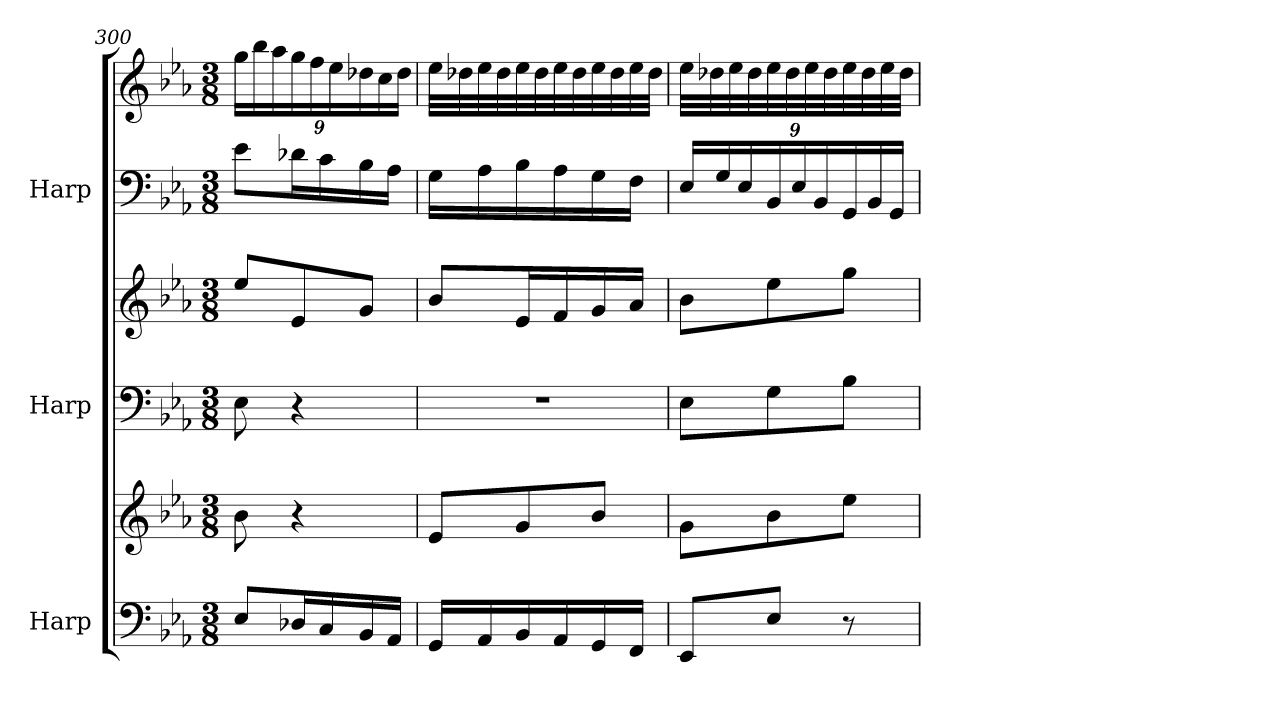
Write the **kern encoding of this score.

**kern	**kern	**kern	**kern	**kern	**kern
*part3	*part3	*part2	*part2	*part1	*part1
*staff6	*staff5	*staff4	*staff3	*staff2	*staff1
*I"Harp	*	*I"Harp	*	*I"Harp	*
*I'Hp	*	*I'Hp	*	*I'Hp	*
*clefF4	*clefG2	*clefF4	*clefG2	*clefF4	*clefG2
*k[b-e-a-]	*k[b-e-a-]	*k[b-e-a-]	*k[b-e-a-]	*k[b-e-a-]	*k[b-e-a-]
*M3/8	*M3/8	*M3/8	*M3/8	*M3/8	*M3/8
*	*	*	*	*	*Xbrackettup
=300	=300	=300	=300	=300	=300
8E-/L	8b-\	8E-\	8ee-/L	8e-\L	24gg\LL
.	.	.	.	.	24bb-\
.	.	.	.	.	24aa-\
16D-X/L	4r	4r	8e-/	16d-X\L	24gg\
.	.	.	.	.	24ff\
16C/	.	.	.	16c\	.
.	.	.	.	.	24ee-\
16BB-/	.	.	8g/J	16B-\	24dd-X\
.	.	.	.	.	24cc\
16AA-/JJ	.	.	.	16A-\JJ	.
.	.	.	.	.	24dd-\JJ
=301	=301	=301	=301	=301	=301
16GG/LL	8e-/L	4.r	8b-/L	16G\LL	32ee-\LLL
.	.	.	.	.	32dd-X\
16AA-/	.	.	.	16A-\	32ee-\
.	.	.	.	.	32dd-\
16BB-/	8g/	.	16e-/L	16B-\	32ee-\
.	.	.	.	.	32dd-\
16AA-/	.	.	16f/	16A-\	32ee-\
.	.	.	.	.	32dd-\
16GG/	8b-/J	.	16g/	16G\	32ee-\
.	.	.	.	.	32dd-\
16FF/JJ	.	.	16a-/JJ	16F\JJ	32ee-\
.	.	.	.	.	32dd-\JJJ
!!LO:LB:g=z
=302	=302	=302	=302	=302	=302
*	*	*	*	*Xbrackettup	*
8EE-/L	8g\L	8E-\L	8b-\L	24E-/LL	32ee-\LLL
.	.	.	.	.	32dd-X\
.	.	.	.	24G/	.
.	.	.	.	.	32ee-\
.	.	.	.	24E-/	.
.	.	.	.	.	32dd-\
8E-/J	8b-\	8G\	8ee-\	24BB-/	32ee-\
.	.	.	.	.	32dd-\
.	.	.	.	24E-/	.
.	.	.	.	.	32ee-\
.	.	.	.	24BB-/	.
.	.	.	.	.	32dd-\
8r	8ee-\J	8B-\J	8gg\J	24GG/	32ee-\
.	.	.	.	.	32dd-\
.	.	.	.	24BB-/	.
.	.	.	.	.	32ee-\
.	.	.	.	24GG/JJ	.
.	.	.	.	.	32dd-\JJJ
=	=	=	=	=	=
*-	*-	*-	*-	*-	*-
